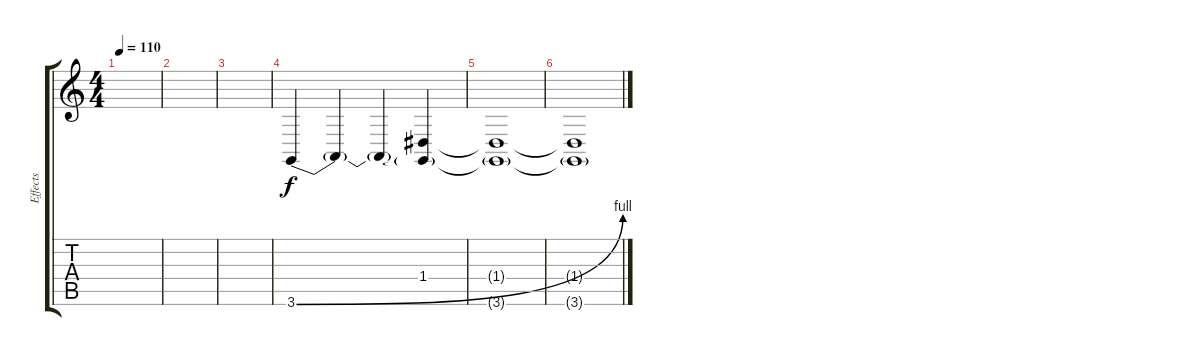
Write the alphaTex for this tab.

\track ("Effects" "Effects") {instrument birdtweet}
\staff {score tabs}
\tuning (E4 B3 G3 D3 A2 E2) {hide}
\ts (4 4)
\tempo 110
\clef g2
\ks c
|
|
|
3.6{be (bend 0 0 60 4)}.4 3.6{t}.4 3.6{t}.4 (1.4 3.6{t}).4 |
(1.4{t} 3.6{t}).1 |
(1.4{t} 3.6{t}).1
